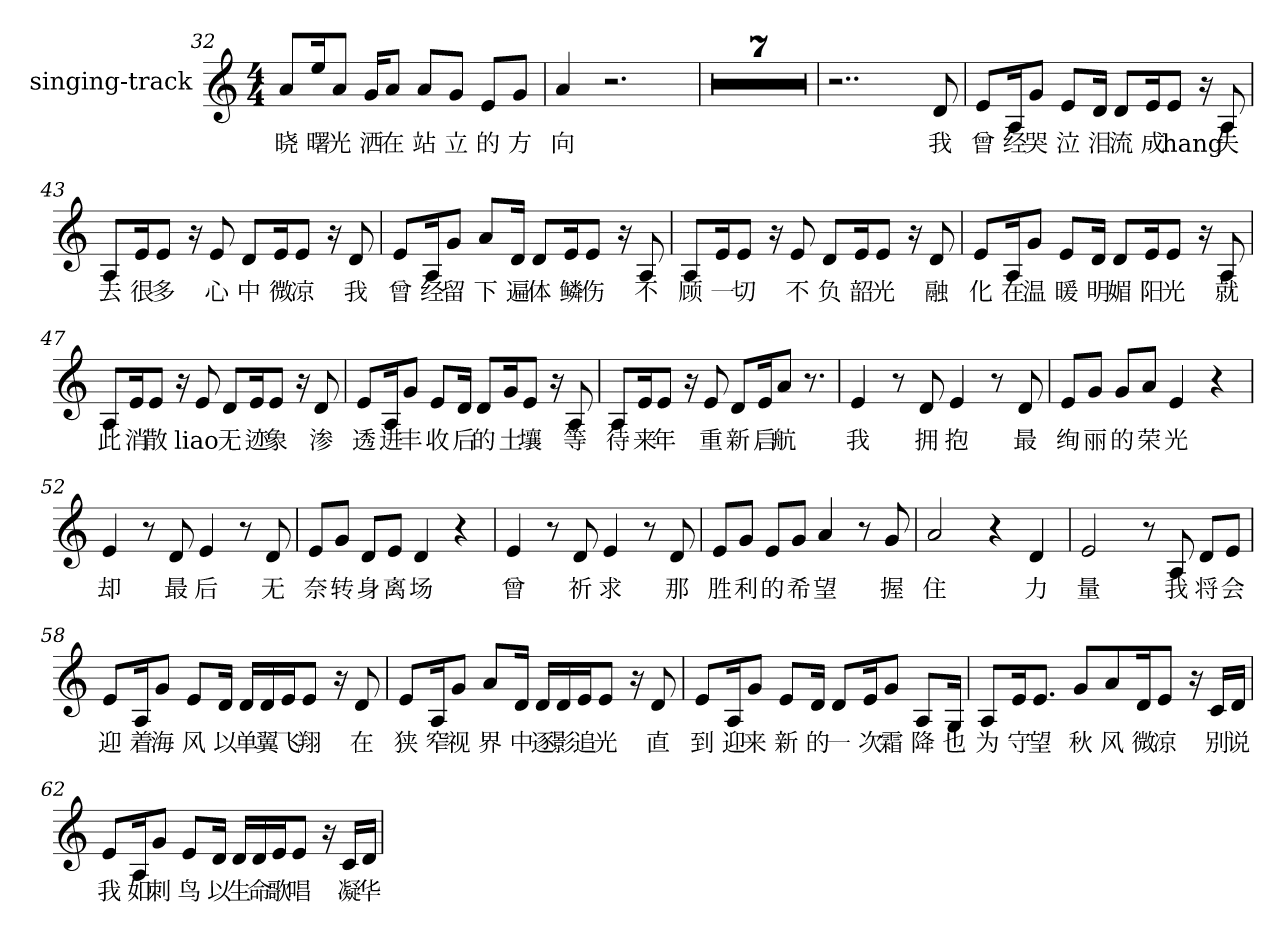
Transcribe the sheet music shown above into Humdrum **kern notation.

**kern	**text
*part1	*part1
*staff1	*staff1
*I"singing-track	*
*clefG2	*
*k[]	*
*a:	*
*M4/4	*
=32	=32
8a/L	晓
16ee/K	曙
8a/J	光
16g/KL	洒
8a/J	在
8a/L	站
8g/J	立
8e/L	的
8g/J	方
=33	=33
4a	向
2.r	.
=34	=34
1r	.
=35	=35
1r	.
=36	=36
1r	.
=37	=37
1r	.
=38	=38
1r	.
=39	=39
1r	.
=40	=40
1r	.
=41	=41
2..r	.
8d	我
=42	=42
8e/L	曾
16A/K	经
8g/J	哭
8e/L	泣
16d/Jk	泪
8d/L	流
16e/K	成
8e/J	hang
16r	.
8A	失
=43	=43
8A/L	去
16e/K	很
8e/J	多
16r	.
8e	心
8d/L	中
16e/K	微
8e/J	凉
16r	.
8d	我
=44	=44
8e/L	曾
16A/K	经
8g/J	留
8a/L	下
16d/Jk	遍
8d/L	体
16e/K	鳞
8e/J	伤
16r	.
8A	不
=45	=45
8A/L	顾
16e/K	一
8e/J	切
16r	.
8e	不
8d/L	负
16e/K	韶
8e/J	光
16r	.
8d	融
=46	=46
8e/L	化
16A/K	在
8g/J	温
8e/L	暖
16d/Jk	明
8d/L	媚
16e/K	阳
8e/J	光
16r	.
8A	就
=47	=47
8A/L	此
16e/K	消
8e/J	散
16r	.
8e	liao
8d/L	无
16e/K	迹
8e/J	象
16r	.
8d	渗
=48	=48
8e/L	透
16A/K	进
8g/J	丰
8e/L	收
16d/Jk	后
8d/L	的
16g/K	土
8e/J	壤
16r	.
8A	等
=49	=49
8A/L	待
16e/K	来
8e/J	年
16r	.
8e	重
8d/L	新
16e/K	启
8a/J	航
8.r	.
=50	=50
4e	我
8r	.
8d	拥
4e	抱
8r	.
8d	最
=51	=51
8e/L	绚
8g/J	丽
8g/L	的
8a/J	荣
4e	光
4r	.
=52	=52
4e	却
8r	.
8d	最
4e	后
8r	.
8d	无
=53	=53
8e/L	奈
8g/J	转
8d/L	身
8e/J	离
4d	场
4r	.
=54	=54
4e	曾
8r	.
8d	祈
4e	求
8r	.
8d	那
=55	=55
8e/L	胜
8g/J	利
8e/L	的
8g/J	希
4a	望
8r	.
8g	握
=56	=56
2a	住
4r	.
4d	力
=57	=57
2e	量
8r	.
8A	我
8d/L	将
8e/J	会
=58	=58
8e/L	迎
16A/K	着
8g/J	海
8e/L	风
16d/Jk	以
16d/LL	单
16d/J	翼
16e/K	飞
8e/J	翔
16r	.
8d	在
=59	=59
8e/L	狭
16A/K	窄
8g/J	视
8a/L	界
16d/Jk	中
16d/LL	逐
16d/J	影
16e/K	追
8e/J	光
16r	.
8d	直
=60	=60
8e/L	到
16A/K	迎
8g/J	来
8e/L	新
16d/Jk	的
8d/L	一
16e/K	次
8g/J	霜
8A/L	降
16G/Jk	也
=61	=61
8A/L	为
16e/K	守
8.e/J	望
8g/L	秋
8a/	风
16d/K	微
8e/J	凉
16r	.
16c/LL	别
16d/JJ	说
=62	=62
8e/L	我
16A/K	如
8g/J	刺
8e/L	鸟
16d/Jk	以
16d/LL	生
16d/J	命
16e/K	歌
8e/J	唱
16r	.
16c/LL	凝
16d/JJ	华
=	=
*-	*-
